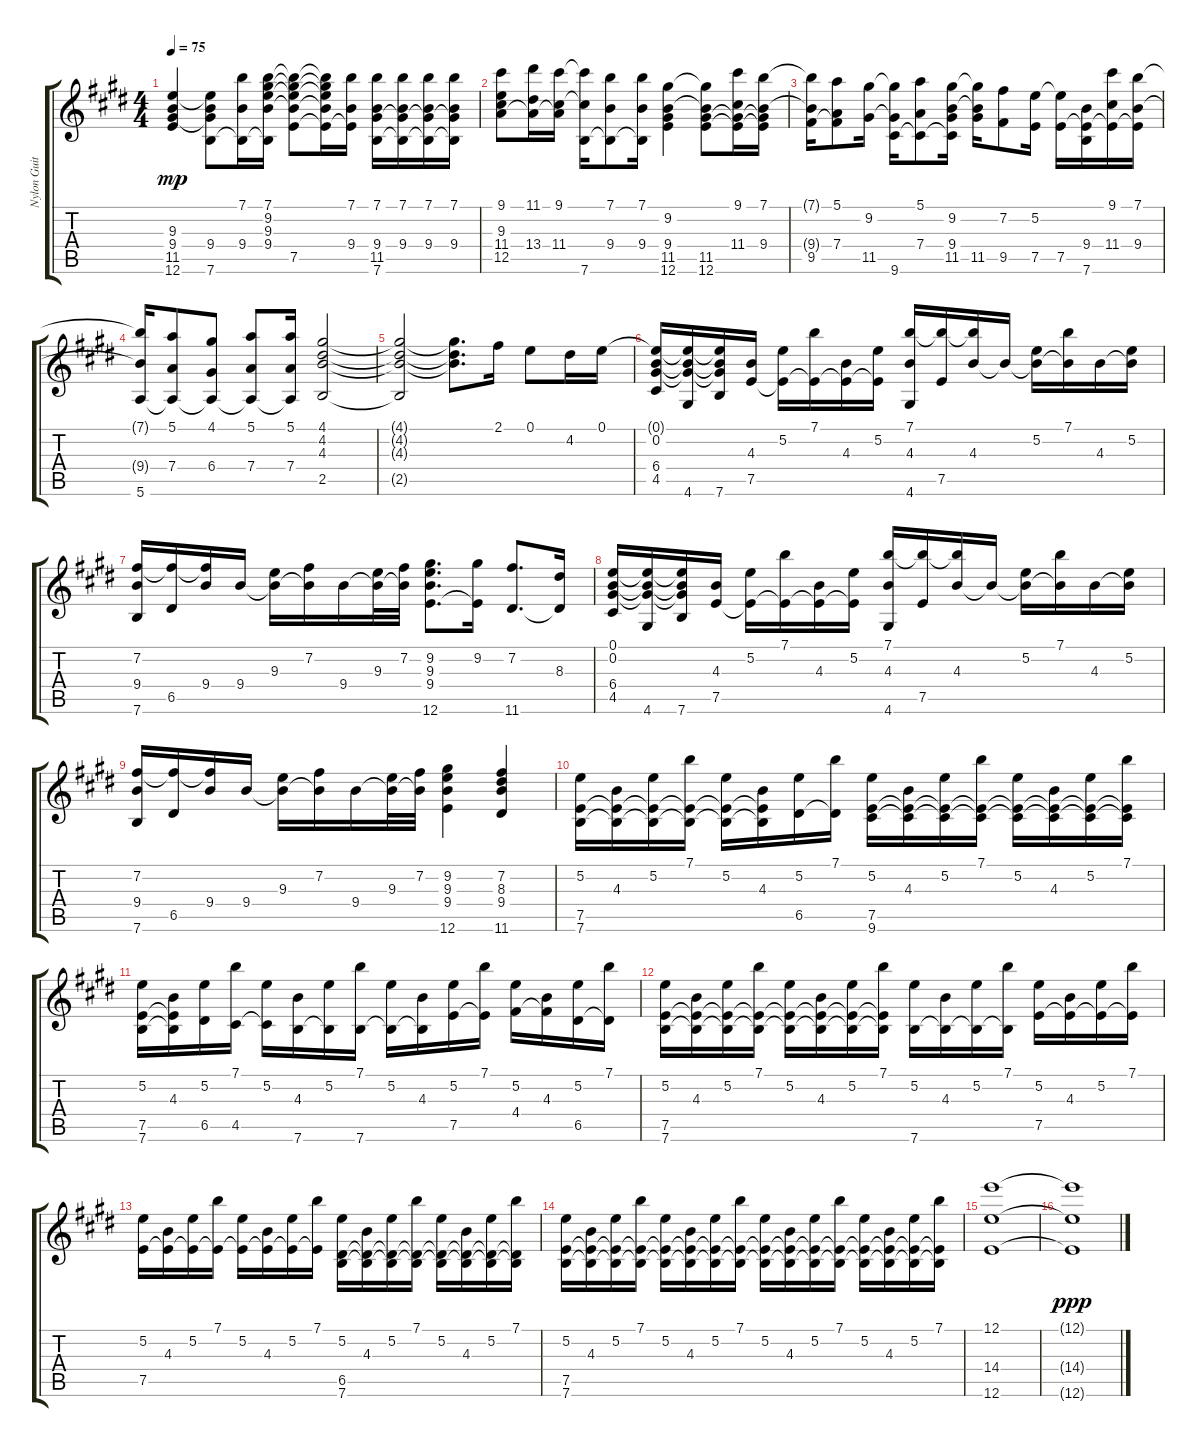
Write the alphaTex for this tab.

\track ("Nylon Guitar" "Nylon Guit") {instrument acousticguitarnylon}
\staff {score tabs}
\tuning (E4 B3 G3 D3 A2 E2) {hide}
\ts (4 4)
\tempo 75
\clef g2
\ks e
(9.3 9.4 11.5 12.6).4{dy mp} (9.3{t} 9.4 11.5{t} 7.6).8 (7.1 9.4 7.6{t}).16 (7.1 9.2 9.3 9.4 7.6{t}).16 (7.1{t} 9.2{t} 9.3{t} 9.4{t} 7.5).8 (7.1{t} 9.2{t} 9.3{t} 9.4{t} 7.5{t}).16 (7.1 9.4 7.5{t}).16 (7.1 9.4 11.5 7.6).16 (7.1 9.4 11.5{t} 7.6{t}).16 (7.1 9.4 11.5{t} 7.6{t}).16 (7.1 9.4 11.5{t} 7.6{t}).16 |
(9.1 9.3 11.4 12.5).8 (11.1 13.4 12.5{t}).16 (9.1 11.4 12.5{t}).16 (9.1{t} 11.4{t} 7.6).16 (7.1 9.4 7.6{t}).8 (7.1 9.4 7.6{t}).16 (9.2 9.4 11.5 12.6).4 (9.2{t} 9.4{t} 11.5 12.6).8 (9.1 11.4 11.5{t} 12.6{t}).16 (7.1 9.4 11.5{t} 12.6{t}).16 |
(7.1{t} 9.4{t} 9.5).16 (5.1 7.4 9.5{t}).8 (9.2 11.5).16 (9.2{t} 11.5{t} 9.6).16 (5.1 7.4 9.6{t}).8 (9.2 9.4 11.5 9.6{t}).16 (9.2{t} 9.4{t} 11.5).16 (7.2 9.5).8 (5.2 7.5).16 (5.2{t} 7.5).16 (9.4 7.5{t} 7.6).16 (9.1 11.4 7.5{t}).16 (7.1 9.4 7.5{t}).16 |
(7.1{t} 9.4{t} 5.6).16 (5.1 7.4 5.6{t}).8 (4.1 6.4 5.6{t}).8 (5.1 7.4 5.6{t}).8 (5.1 7.4 5.6{t}).16 (4.1 4.2 4.3 2.5).2 |
(4.1{t} 4.2{t} 4.3{t} 2.5{t}).2 (4.1{t} 4.2{t} 4.3{t}).8{d} 2.1.16 0.1.8 4.2.16 0.1.16 |
(0.1{t} 0.2 6.4 4.5).16 (0.1{t} 0.2{t} 6.4{t} 4.6).16 (0.1{t} 0.2{t} 6.4{t} 7.6).16 (4.3 7.5).16 (5.2 7.5{t}).16 (7.1 7.5{t}).16 (4.3 7.5{t}).16 (5.2 7.5{t}).16 (7.1 4.3 4.6).16 (7.1{t} 7.5).16 (7.1{t} 4.3).16 4.3{t}.16 (5.2 4.3{t}).16 (7.1 4.3{t}).16 4.3.16 (5.2 4.3{t}).16 |
(7.2 9.4 7.6).16 (7.2{t} 6.5).16 (7.2{t} 9.4).16 9.4.16 (9.3 9.4{t}).16 (7.2 9.4{t}).16 9.4.16 (9.3 9.4{t}).32 (7.2 9.4{t}).32 (9.2 9.3 9.4 12.6).8{d} (9.2 12.6{t}).16 (7.2 11.6).8{d} (8.3 11.6{t}).16 |
(0.1 0.2 6.4 4.5).16 (0.1{t} 0.2{t} 6.4{t} 4.6).16 (0.1{t} 0.2{t} 6.4{t} 7.6).16 (4.3 7.5).16 (5.2 7.5{t}).16 (7.1 7.5{t}).16 (4.3 7.5{t}).16 (5.2 7.5{t}).16 (7.1 4.3 4.6).16 (7.1{t} 7.5).16 (7.1{t} 4.3).16 4.3{t}.16 (5.2 4.3{t}).16 (7.1 4.3{t}).16 4.3.16 (5.2 4.3{t}).16 |
(7.2 9.4 7.6).16 (7.2{t} 6.5).16 (7.2{t} 9.4).16 9.4.16 (9.3 9.4{t}).16 (7.2 9.4{t}).16 9.4.16 (9.3 9.4{t}).32 (7.2 9.4{t}).32 (9.2 9.3 9.4 12.6).4 (7.2 8.3 9.4 11.6).4 |
(5.2 7.5 7.6).16 (4.3 7.5{t} 7.6{t}).16 (5.2 7.5{t} 7.6{t}).16 (7.1 7.5{t} 7.6{t}).16 (5.2 7.5{t} 7.6{t}).16 (4.3 7.5{t} 7.6{t}).16 (5.2 6.5).16 (7.1 6.5{t}).16 (5.2 7.5 9.6).16 (4.3 7.5{t} 9.6{t}).16 (5.2 7.5{t} 9.6{t}).16 (7.1 7.5{t} 9.6{t}).16 (5.2 7.5{t} 9.6{t}).16 (4.3 7.5{t} 9.6{t}).16 (5.2 7.5{t} 9.6{t}).16 (7.1 7.5{t} 9.6{t}).16 |
(5.2 7.5 7.6).16 (4.3 7.5{t} 7.6{t}).16 (5.2 6.5).16 (7.1 4.5).16 (5.2 4.5{t}).16 (4.3 7.6).16 (5.2 7.6{t}).16 (7.1 7.6).16 (5.2 7.6{t}).16 (4.3 7.6{t}).16 (5.2 7.5).16 (7.1 7.5{t}).16 (5.2 4.4).16 (4.3 4.4{t}).16 (5.2 6.5).16 (7.1 6.5{t}).16 |
(5.2 7.5 7.6).16 (4.3 7.5{t} 7.6{t}).16 (5.2 7.5{t} 7.6{t}).16 (7.1 7.5{t} 7.6{t}).16 (5.2 7.5{t} 7.6{t}).16 (4.3 7.5{t} 7.6{t}).16 (5.2 7.5{t} 7.6{t}).16 (7.1 7.5{t} 7.6{t}).16 (5.2 7.6).16 (4.3 7.6{t}).16 (5.2 7.6{t}).16 (7.1 7.6{t}).16 (5.2 7.5).16 (4.3 7.5{t}).16 (5.2 7.5{t}).16 (7.1 7.5{t}).16 |
(5.2 7.5).16 (4.3 7.5{t}).16 (5.2 7.5{t}).16 (7.1 7.5{t}).16 (5.2 7.5{t}).16 (4.3 7.5{t}).16 (5.2 7.5{t}).16 (7.1 7.5{t}).16 (5.2 6.5 7.6).16 (4.3 6.5{t} 7.6{t}).16 (5.2 6.5{t} 7.6{t}).16 (7.1 6.5{t} 7.6{t}).16 (5.2 6.5{t} 7.6{t}).16 (4.3 6.5{t} 7.6{t}).16 (5.2 6.5{t} 7.6{t}).16 (7.1 6.5{t} 7.6{t}).16 |
(5.2 7.5 7.6).16 (4.3 7.5{t} 7.6{t}).16 (5.2 7.5{t} 7.6{t}).16 (7.1 7.5{t} 7.6{t}).16 (5.2 7.5{t} 7.6{t}).16 (4.3 7.5{t} 7.6{t}).16 (5.2 7.5{t} 7.6{t}).16 (7.1 7.5{t} 7.6{t}).16 (5.2 7.5{t} 7.6{t}).16 (4.3 7.5{t} 7.6{t}).16 (5.2 7.5{t} 7.6{t}).16 (7.1 7.5{t} 7.6{t}).16 (5.2 7.5{t} 7.6{t}).16 (4.3 7.5{t} 7.6{t}).16 (5.2 7.5{t} 7.6{t}).16 (7.1 7.5{t} 7.6{t}).16 |
(12.1 14.4 12.6).1 |
(12.1{t} 14.4{t} 12.6{t}).1{dy ppp}
